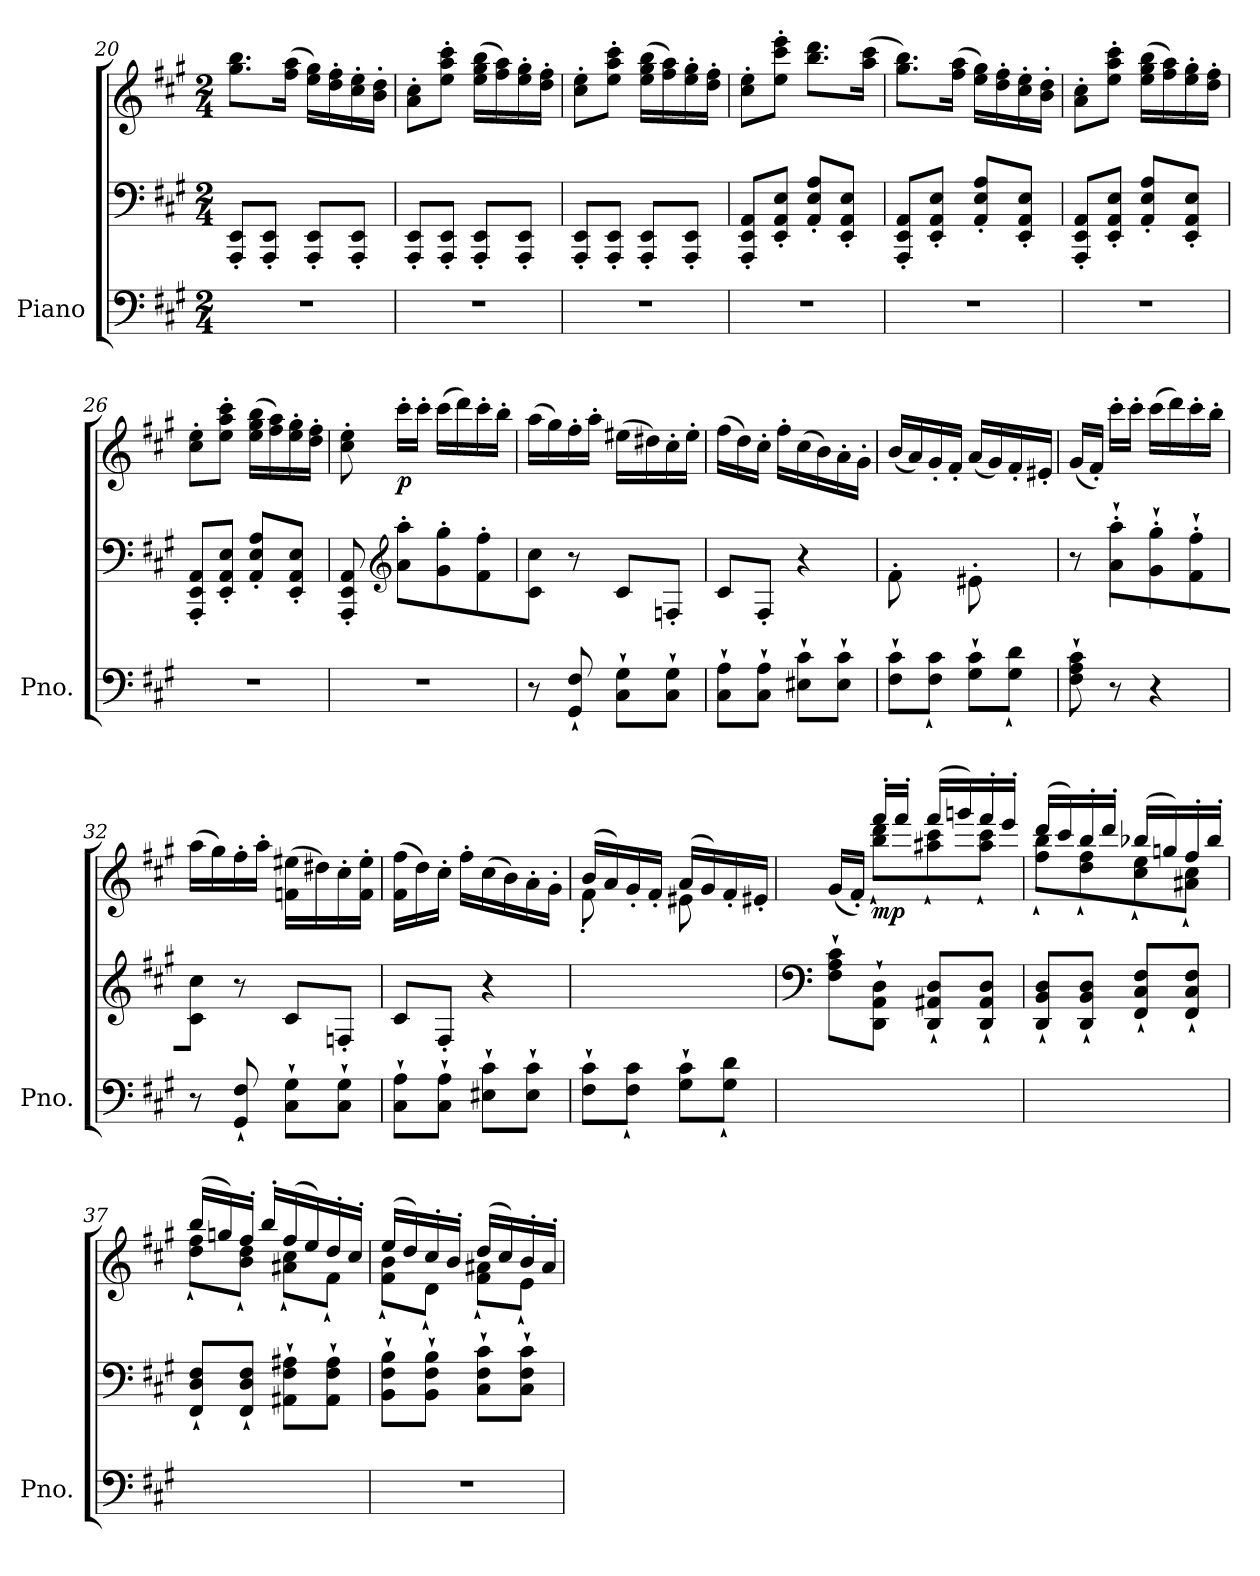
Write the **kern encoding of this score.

**kern	**kern	**kern	**dynam
*part1	*part1	*part1	*part1
*staff3	*staff2	*staff1	*staff1/2/3
*I"Piano	*	*	*
*I'Pno.	*	*	*
!!LO:LB:g=z
*clefF4	*clefF4	*clefG2	*
*k[f#c#g#]	*k[f#c#g#]	*k[f#c#g#]	*
*M2/4	*M2/4	*M2/4	*
=20	=20	=20	=20
2r	8AAA/' 8EE/'L	8.gg#\ 8.bb\L	.
.	8AAA/' 8EE/'J	.	.
.	.	(16ff#\ 16aa\Jk	.
.	8AAA/' 8EE/'L	16ee\ 16gg#\LL)	.
.	.	16dd\' 16ff#\'	.
.	8AAA/' 8EE/'J	16cc#\' 16ee\'	.
.	.	16b\' 16dd\'JJ	.
=21	=21	=21	=21
2r	8AAA/' 8EE/'L	8a\' 8cc#\'L	.
.	8AAA/' 8EE/'J	8ee\' 8aa\' 8ccc#\'J	.
.	8AAA/' 8EE/'L	(16ee\ 16gg#\ 16bb\LL	.
.	.	16ff#\ 16aa\)	.
.	8AAA/' 8EE/'J	16ee\' 16gg#\'	.
.	.	16dd\' 16ff#\'JJ	.
=22	=22	=22	=22
2r	8AAA/' 8EE/'L	8cc#\' 8ee\'L	.
.	8AAA/' 8EE/'J	8ee\' 8aa\' 8ccc#\'J	.
.	8AAA/' 8EE/'L	(16ee\ 16gg#\ 16bb\LL	.
.	.	16ff#\ 16aa\)	.
.	8AAA/' 8EE/'J	16ee\' 16gg#\'	.
.	.	16dd\' 16ff#\'JJ	.
=23	=23	=23	=23
2r	8AAA/' 8EE/' 8AA/'L	8cc#\' 8ee\'L	.
.	8EE/' 8AA/' 8E/'J	8ee\' 8ccc#\' 8eee\'J	.
.	8AA/' 8E/' 8A/'L	8.bb\ 8.ddd\L	.
.	8EE/' 8AA/' 8E/'J	.	.
.	.	(16aa\ 16ccc#\Jk	.
=24	=24	=24	=24
2r	8AAA/' 8EE/' 8AA/'L	8.gg#\ 8.bb\L)	.
.	8EE/' 8AA/' 8E/'J	.	.
.	.	(16ff#\ 16aa\Jk	.
.	8AA/' 8E/' 8A/'L	16ee\ 16gg#\LL)	.
.	.	16dd\' 16ff#\'	.
.	8EE/' 8AA/' 8E/'J	16cc#\' 16ee\'	.
.	.	16b\' 16dd\'JJ	.
=25	=25	=25	=25
2r	8AAA/' 8EE/' 8AA/'L	8a\' 8cc#\'L	.
.	8EE/' 8AA/' 8E/'J	8ee\' 8aa\' 8ccc#\'J	.
.	8AA/' 8E/' 8A/'L	(16ee\ 16gg#\ 16bb\LL	.
.	.	16ff#\ 16aa\)	.
.	8EE/' 8AA/' 8E/'J	16ee\' 16gg#\'	.
.	.	16dd\' 16ff#\'JJ	.
=26	=26	=26	=26
2r	8AAA/' 8EE/' 8AA/'L	8cc#\' 8ee\'L	.
.	8EE/' 8AA/' 8E/'J	8ee\' 8aa\' 8ccc#\'J	.
.	8AA/' 8E/' 8A/'L	(16ee\ 16gg#\ 16bb\LL	.
.	.	16ff#\ 16aa\)	.
.	8EE/' 8AA/' 8E/'J	16ee\' 16gg#\'	.
.	.	16dd\' 16ff#\'JJ	.
!!LO:PB:g=z
=27	=27	=27	=27
2r	8AAA/' 8EE/' 8AA/'	8cc#\' 8ee\'	.
*	*clefG2	*	*
!	!	!	!LO:DY:b
.	8a\' 8aa\'L	16ccc#'\LL	p
.	.	16ccc#'\JJ	.
.	8g#\' 8gg#\'	(16ccc#\LL	.
.	.	16ddd\)	.
.	8f#\' 8ff#\'	16ccc#'\	.
.	.	16bb'\JJ	.
=28	=28	=28	=28
8r	8c#\ 8cc#\J	(16aa\LL	.
.	.	16gg#\)	.
8GG#/` 8F#/`	8r	16ff#'\	.
.	.	16aa'\JJ	.
8C#\` 8G#\`L	8c#/L	(16ee#X\LL	.
.	.	16dd#X\)	.
8C#\` 8G#\`J	8Fn'/J	16cc#'\	.
.	.	16ee#'\JJ	.
=29	=29	=29	=29
8C#\` 8A\`L	8c#/L	(16ff#\LL	.
.	.	16dd\)	.
8C#\` 8A\`J	8F#'/J	16cc#'\JJ	.
.	.	16ff#'\LL	.
8E#X\` 8c#\`L	4r	(16cc#\	.
.	.	16b\)	.
8E#\` 8c#\`J	.	16a'\	.
.	.	16g#'\JJ	.
=30	=30	=30	=30
*^	*	*	*
8ryy	8F#\` 8c#\`L	8f#'\L	(16b/LL	.
.	.	.	16a/)	.
8c#'/J	8F#\` 8c#\`J	8ryy	16g#'/	.
.	.	.	16f#'/JJ	.
8ryy	8G#\` 8c#\`L	8e#X'\L	(16a/LL	.
.	.	.	16g#/)	.
8d'/J	8G#\` 8d\`J	8ryy	16f#'/	.
.	.	.	16e#X'/JJ	.
*v	*v	*	*	*
=31	=31	=31	=31
8F#\` 8A\` 8c#\`	8r	(16g#/LL	.
.	.	16f#'/JJ)	.
8r	8a\'` 8aa\'`L	16ccc#'\LL	.
.	.	16ccc#'\JJ	.
4r	8g#\'` 8gg#\'`	(16ccc#\LL	.
.	.	16ddd\)	.
.	8f#\'` 8ff#\'`	16ccc#'\	.
.	.	16bb'\JJ	.
=32	=32	=32	=32
8r	8c#\ 8cc#\J	(16aa\LL	.
.	.	16gg#\)	.
8GG#/` 8F#/`	8r	16ff#'\	.
.	.	16aa'\JJ	.
8C#\` 8G#\`L	8c#/L	(16fn\ 16ee#X\LL	.
.	.	16dd#X\)	.
8C#\` 8G#\`J	8Fn'/J	16cc#'\	.
.	.	16f\' 16ee#\'JJ	.
!!LO:LB:g=z
=33	=33	=33	=33
8C#\` 8A\`L	8c#/L	(16f#\ 16ff#\LL	.
.	.	16dd\)	.
8C#\` 8A\`J	8F#'/J	16cc#'\JJ	.
.	.	16ff#'\LL	.
8E#X\` 8c#\`L	4r	(16cc#\	.
.	.	16b\)	.
8E#\` 8c#\`J	.	16a'\	.
.	.	16g#'\JJ	.
=34	=34	=34	=34
*^	*	*^	*
8ryy	8F#\` 8c#\`L	2ryy	(>16b/LL	8f#'\L	.
.	.	.	16a/)	.	.
8c#'/J	8F#\` 8c#\`J	.	16g#'/	8ryy	.
.	.	.	16f#'/JJ	.	.
8ryy	8G#\` 8c#\`L	.	(>16a/LL	8e#X\L	.
.	.	.	16g#/)	.	.
8d'/J	8G#\` 8d\`J	.	16f#'/	8ryy	.
.	.	.	16e#X'/JJ	.	.
*v	*v	*	*	*	*
=35	=35	=35	=35	=35
*	*clefF4	*	*	*
2ryy	8F#\` 8A\` 8c#\`L	(16g#/LL	8ryy	.
.	.	16f#'/JJ)	.	.
!	!	!	!	!LO:DY:b
.	8DD\` 8AA\` 8D\`J	16fff#'/LL	8bb\` 8ddd\`L	mp
.	.	16fff#'/JJ	.	.
.	8DD/` 8AA#X/` 8D/`L	(16fff#/LL	8aa#X\` 8ccc#\`	.
.	.	16gggn/)	.	.
.	8DD/` 8AA#/` 8D/`J	16fff#'/	8aa#\` 8ccc#\`J	.
.	.	16eee'/JJ	.	.
=36	=36	=36	=36	=36
2ryy	8DD/` 8BB/` 8D/`L	(16ddd/LL	8ff#\` 8bb\`L	.
.	.	16ccc#/)	.	.
.	8DD/` 8BB/` 8D/`J	16bb'/	8dd\` 8ff#\`	.
.	.	16ddd'/JJ	.	.
.	8FF#/` 8C#/` 8F#/`L	(16bb-X/LL	8cc#\` 8ee\`	.
.	.	16ggn/)	.	.
.	8FF#/` 8C#/` 8F#/`J	16ff#'/	8a#X\` 8cc#\`J	.
.	.	16bb-'/JJ	.	.
=37	=37	=37	=37	=37
2ryy	8FF#/` 8D/` 8F#/`L	(16bb/LL	8dd\` 8ff#\`L	.
.	.	16ggn/)	.	.
.	8FF#/` 8D/` 8F#/`J	16ff#'/JJ	8b\` 8dd\`J	.
.	.	16bb'/LL	.	.
.	8AA#X\` 8F#\` 8A#X\`L	(16ff#/	8a#X\` 8cc#\`L	.
.	.	16ee/)	.	.
.	8AA#\` 8F#\` 8A#\`J	16dd'/	8f#`\J	.
.	.	16cc#'/JJ	.	.
!!LO:LB:g=z	!!
=38	=38	=38	=38	=38
2r	8BB\` 8F#\` 8B\`L	(16ee/LL	8f#\` 8b\`L	.
.	.	16dd/)	.	.
.	8BB\` 8F#\` 8B\`J	16cc#'/	8d`\J	.
.	.	16b'/JJ	.	.
.	8C#\` 8F#\` 8c#\`L	(16dd/LL	8f#\` 8a#X\`L	.
.	.	16cc#/)	.	.
.	8C#\` 8F#\` 8c#\`J	16b'/	8e`\J	.
.	.	16a#'/JJ	.	.
*	*	*v	*v	*
=	=	=	=
*-	*-	*-	*-
